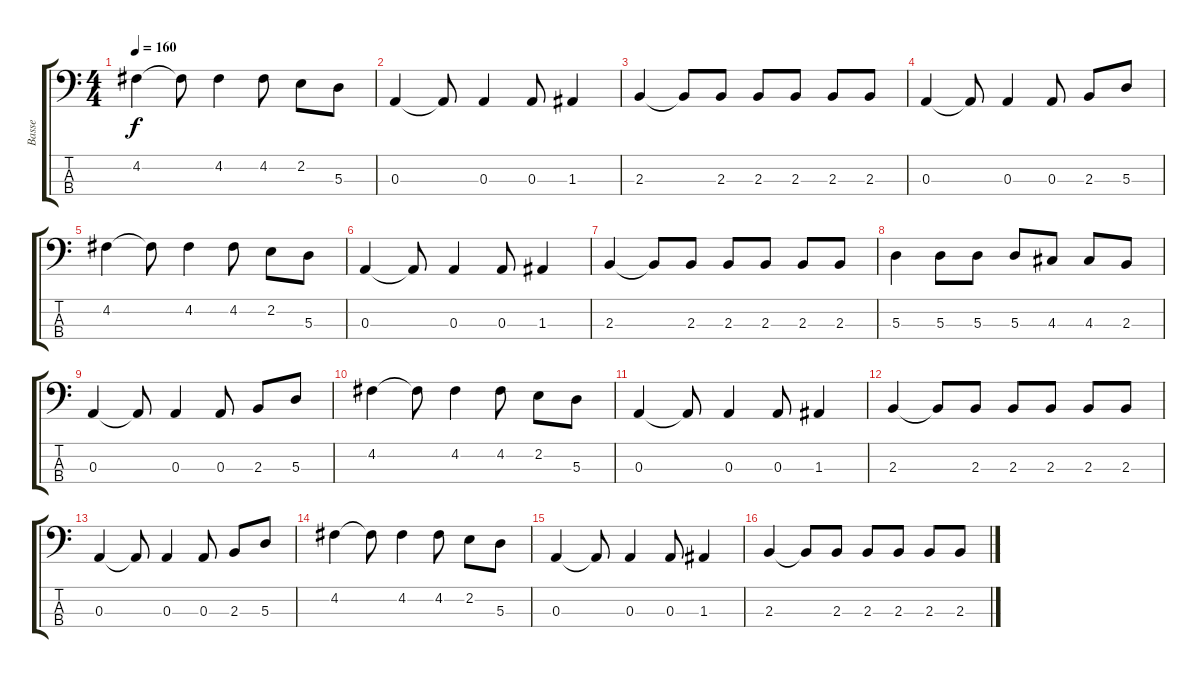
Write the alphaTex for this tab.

\track ("Basse" "Basse") {instrument electricbassfinger}
\staff {score tabs}
\tuning (G2 D2 A1 E1) {hide}
\ts (4 4)
\tempo 160
\clef f4
\ks c
4.2.4{dy f} 4.2{t}.8 4.2.4 4.2.8 2.2.8 5.3.8 |
0.3.4 0.3{t}.8 0.3.4 0.3.8 1.3.4 |
2.3.4 2.3{t}.8 2.3.8 2.3.8 2.3.8 2.3.8 2.3.8 |
0.3.4 0.3{t}.8 0.3.4 0.3.8 2.3.8 5.3.8 |
4.2.4 4.2{t}.8 4.2.4 4.2.8 2.2.8 5.3.8 |
0.3.4 0.3{t}.8 0.3.4 0.3.8 1.3.4 |
2.3.4 2.3{t}.8 2.3.8 2.3.8 2.3.8 2.3.8 2.3.8 |
5.3.4 5.3.8 5.3.8 5.3.8 4.3.8 4.3.8 2.3.8 |
0.3.4 0.3{t}.8 0.3.4 0.3.8 2.3.8 5.3.8 |
4.2.4 4.2{t}.8 4.2.4 4.2.8 2.2.8 5.3.8 |
0.3.4 0.3{t}.8 0.3.4 0.3.8 1.3.4 |
2.3.4 2.3{t}.8 2.3.8 2.3.8 2.3.8 2.3.8 2.3.8 |
0.3.4 0.3{t}.8 0.3.4 0.3.8 2.3.8 5.3.8 |
4.2.4 4.2{t}.8 4.2.4 4.2.8 2.2.8 5.3.8 |
0.3.4 0.3{t}.8 0.3.4 0.3.8 1.3.4 |
2.3.4 2.3{t}.8 2.3.8 2.3.8 2.3.8 2.3.8 2.3.8
